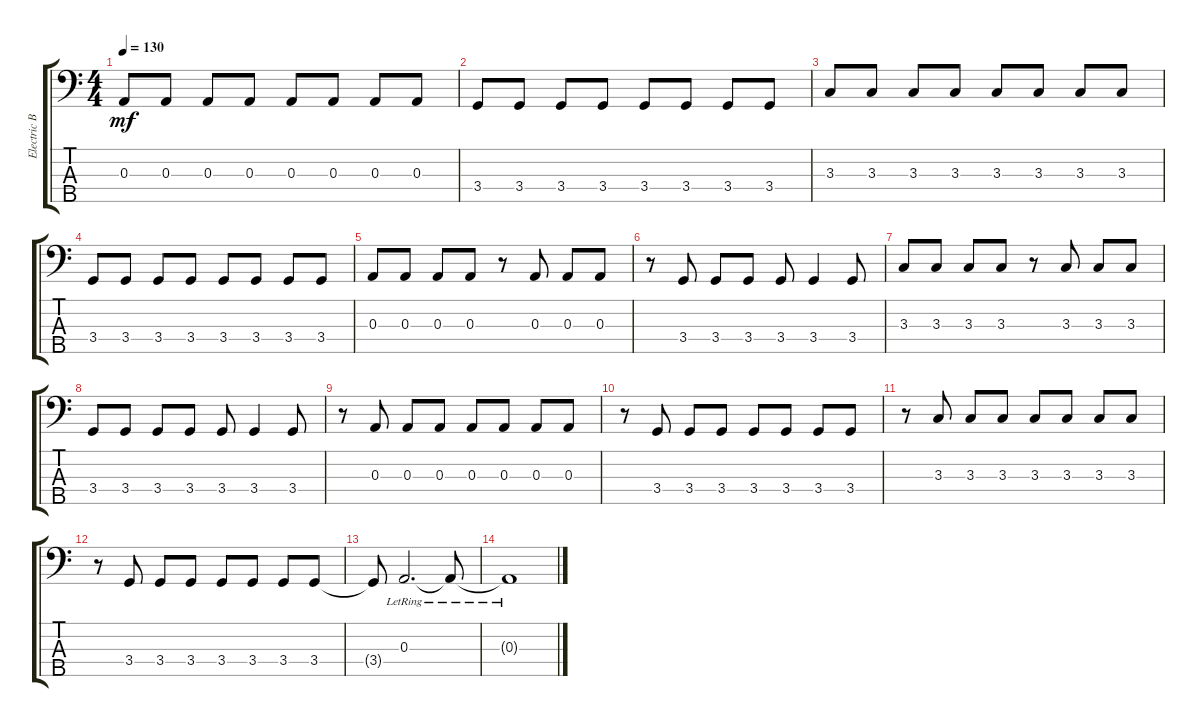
\track ("Electric Bass" "Electric B") {instrument electricbassfinger}
\staff {score tabs}
\tuning (G2 D2 A1 E1 B0) {hide}
\ts (4 4)
\tempo 130
\clef f4
\ks c
0.3.8{dy mf} 0.3.8 0.3.8 0.3.8 0.3.8 0.3.8 0.3.8 0.3.8 |
3.4.8 3.4.8 3.4.8 3.4.8 3.4.8 3.4.8 3.4.8 3.4.8 |
3.3.8 3.3.8 3.3.8 3.3.8 3.3.8 3.3.8 3.3.8 3.3.8 |
3.4.8 3.4.8 3.4.8 3.4.8 3.4.8 3.4.8 3.4.8 3.4.8 |
0.3.8 0.3.8 0.3.8 0.3.8 r.8 0.3.8 0.3.8 0.3.8 |
r.8 3.4.8 3.4.8 3.4.8 3.4.8 3.4.4 3.4.8 |
3.3.8 3.3.8 3.3.8 3.3.8 r.8 3.3.8 3.3.8 3.3.8 |
3.4.8 3.4.8 3.4.8 3.4.8 3.4.8 3.4.4 3.4.8 |
r.8 0.3.8 0.3.8 0.3.8 0.3.8 0.3.8 0.3.8 0.3.8 |
r.8 3.4.8 3.4.8 3.4.8 3.4.8 3.4.8 3.4.8 3.4.8 |
r.8 3.3.8 3.3.8 3.3.8 3.3.8 3.3.8 3.3.8 3.3.8 |
r.8 3.4.8 3.4.8 3.4.8 3.4.8 3.4.8 3.4.8 3.4.8 |
3.4{t}.8 0.3{lr}.2{d} 0.3{lr t}.8 |
0.3{lr t}.1
